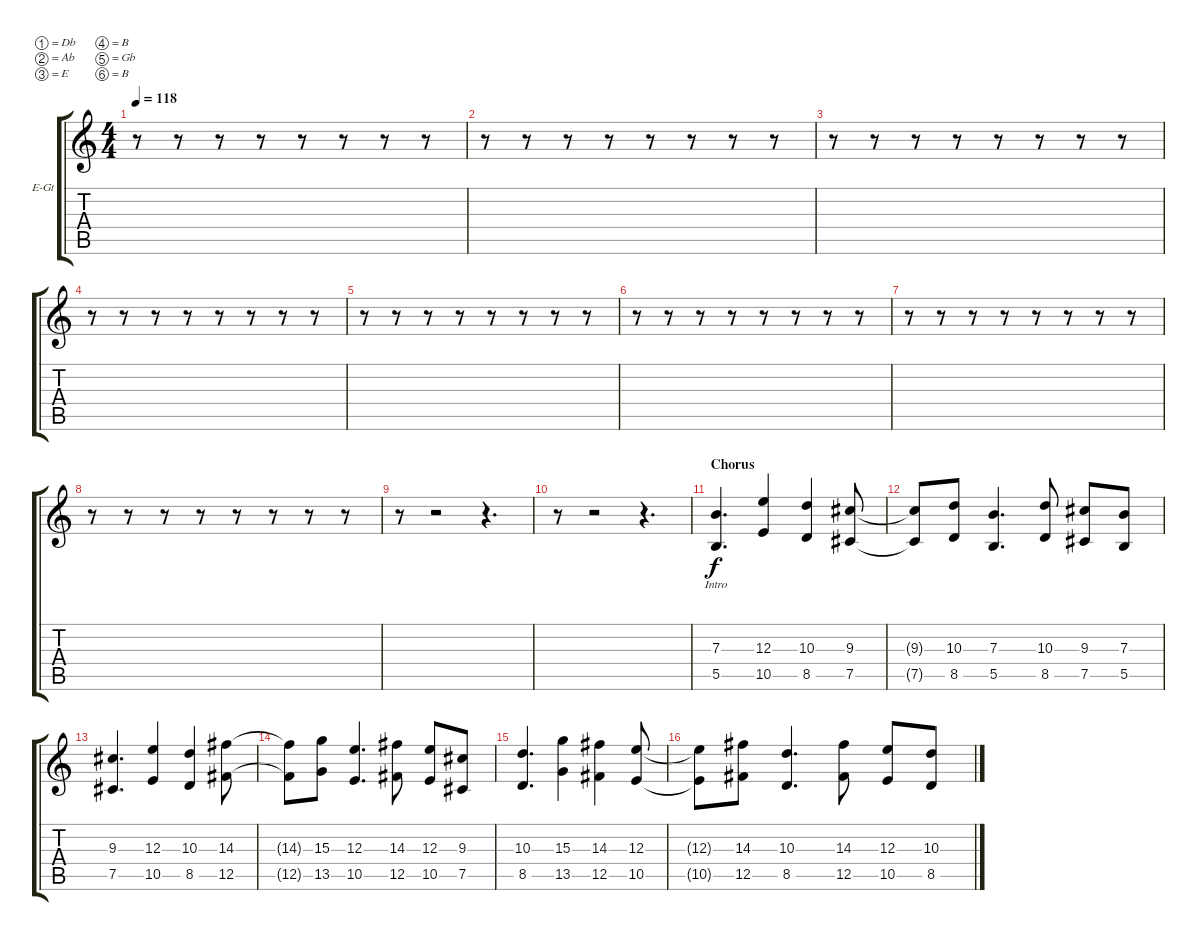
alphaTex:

\bracketExtendMode groupsimilarinstruments
\firstSystemTrackNameOrientation horizontal
\otherSystemsTrackNameOrientation horizontal
\track ("Dist 2" "E-Gt") {solo instrument electricguitarclean}
\staff {score tabs}
\tuning (Db4 Ab3 E3 B2 Gb2 B1)
\ts (4 4)
\tempo 118
\clef g2
\ks c
r.8{dy f} r.8 r.8 r.8 r.8 r.8 r.8 r.8 |
r.8 r.8 r.8 r.8 r.8 r.8 r.8 r.8 |
r.8 r.8 r.8 r.8 r.8 r.8 r.8 r.8 |
r.8 r.8 r.8 r.8 r.8 r.8 r.8 r.8 |
r.8 r.8 r.8 r.8 r.8 r.8 r.8 r.8 |
r.8 r.8 r.8 r.8 r.8 r.8 r.8 r.8 |
r.8 r.8 r.8 r.8 r.8 r.8 r.8 r.8 |
r.8 r.8 r.8 r.8 r.8 r.8 r.8 r.8 |
r.8 r.2 r.4{d} |
r.8 r.2 r.4{d} |
\section ("" "Chorus")
(5.5 7.3).4{d lyrics (0 "Intro") lyrics (1 "") lyrics (2 "") lyrics (3 "") lyrics (4 "")} (10.5 12.3).4 (8.5 10.3).4 (7.5 9.3).8 |
(7.5{t} 9.3{t}).8 (8.5 10.3).8 (5.5 7.3).4{d} (8.5 10.3).8 (7.5 9.3).8 (5.5 7.3).8 |
(7.5 9.3).4{d} (10.5 12.3).4 (8.5 10.3).4 (12.5 14.3).8 |
(12.5{t} 14.3{t}).8 (13.5 15.3).8 (10.5 12.3).4{d} (12.5 14.3).8 (10.5 12.3).8 (7.5 9.3).8 |
(8.5 10.3).4{d} (13.5 15.3).4 (12.5 14.3).4 (10.5 12.3).8 |
(10.5{t} 12.3{t}).8 (12.5 14.3).8 (8.5 10.3).4{d} (12.5 14.3).8 (10.5 12.3).8 (8.5 10.3).8
